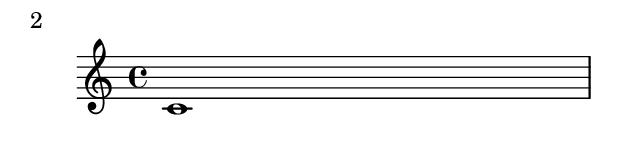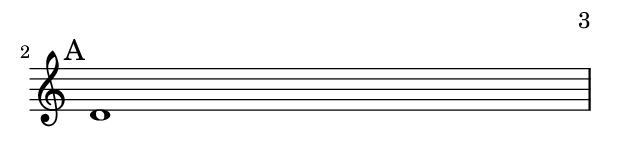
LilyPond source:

\version "2.12.0"

\header {
  texidoc = "A table of contents is included using
@code{\\markuplines \\table-of-contents}. The toc items are added with
the @code{\\tocItem} command."
}

#(set-default-paper-size "a6")

\book {
  \markuplines \table-of-contents
  \pageBreak

  \tocItem \markup "The first score"
  \score {
    { 
      c'1 \pageBreak
      \mark "A" \tocItem \markup "Mark A"
      d'
    }
  }
  \pageBreak
  \tocItem \markup "The second score"
  \score {
    { e' }
    \header { piece = "Second score" }
  }
}